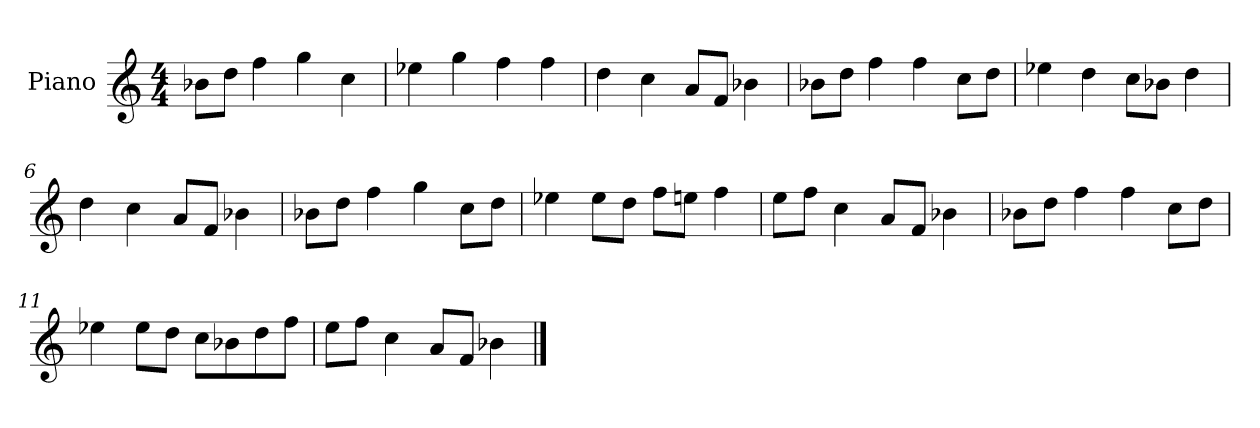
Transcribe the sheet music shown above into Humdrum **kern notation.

**kern
*part1
*staff1
*I"Piano
*I'P-no
*clefG2
*k[]
*M4/4
*MM90
=1
8b-X\L
8dd\J
4ff\
4gg\
4cc\
=2
4ee-X\
4gg\
4ff\
4ff\
=3
4dd\
4cc\
8a/L
8f/J
4b-X\
=4
8b-X\L
8dd\J
4ff\
4ff\
8cc\L
8dd\J
=5
4ee-X\
4dd\
8cc\L
8b-X\J
4dd\
=6
4dd\
4cc\
8a/L
8f/J
4b-X\
!!LO:LB:g=z
=7
8b-X\L
8dd\J
4ff\
4gg\
8cc\L
8dd\J
=8
4ee-X\
8ee-\L
8dd\J
8ff\L
8een\J
4ff\
=9
8ee\L
8ff\J
4cc\
8a/L
8f/J
4b-X\
=10
8b-X\L
8dd\J
4ff\
4ff\
8cc\L
8dd\J
=11
4ee-X\
8ee-\L
8dd\J
8cc\L
8b-X\
8dd\
8ff\J
=12
8ee\L
8ff\J
4cc\
8a/L
8f/J
4b-X\
==
*-
